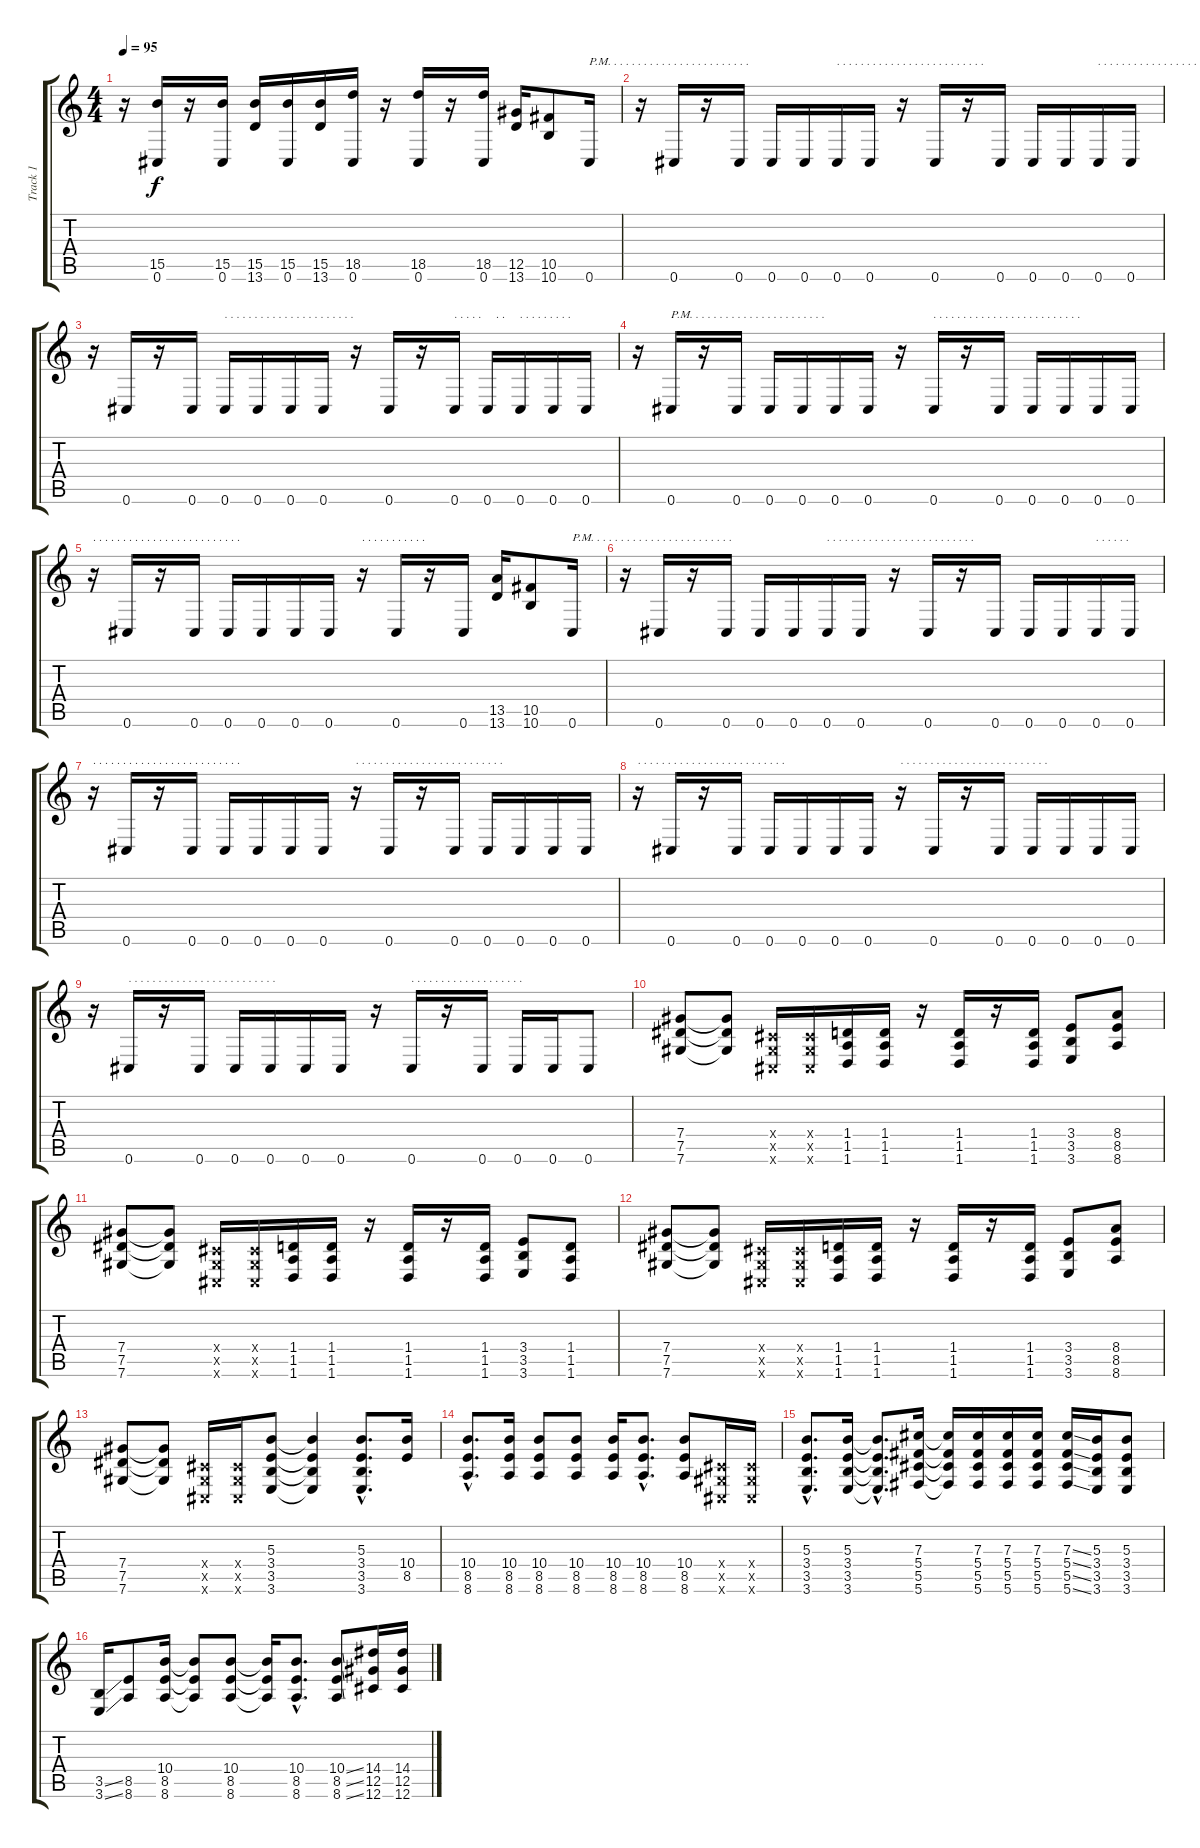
\track ("Track 1" "Track 1") {instrument distortionguitar}
\staff {score tabs}
\tuning (Eb4 Bb3 Gb3 Db3 Ab2 Db2) {hide}
\ts (4 4)
\tempo 95
\clef g2
\ks c
r.16{dy f} (15.5 0.6).16 r.16 (15.5 0.6).16 (15.5 13.6).16 (15.5 0.6).16 (15.5 13.6).16 (18.5 0.6).16 r.16 (18.5 0.6).16 r.16 (18.5 0.6).16 (12.5 13.6).16 (10.5 10.6).8 0.6.16{txt "P.M. . . . . . . . . . . . . . . . . . . . . . . ." volume 9 instrument overdrivenguitar} |
r.16 0.6.16 r.16 0.6.16 0.6.16 0.6.16 0.6.16{txt ". . . . . . . . . . . . . . . . . . . . . . . . . "} 0.6.16 r.16 0.6.16 r.16 0.6.16 0.6.16 0.6.16 0.6.16{txt ". . . . . . . . . . . . . . . . . . . . . . . . . "} 0.6.16 |
r.16 0.6.16 r.16 0.6.16 0.6.16{txt ". . . . . . . . . . . . . . . . . . . . . ."} 0.6.16 0.6.16 0.6.16 r.16 0.6.16 r.16 0.6.16{txt ". . . . ."} 0.6.16{txt "   . ."} 0.6.16{txt ". . . . . . . . ."} 0.6.16 0.6.16 |
r.16 0.6.16{txt "P.M. . . . . . . . . . . . . . . . . . . . . . ."} r.16 0.6.16 0.6.16 0.6.16 0.6.16 0.6.16 r.16 0.6.16{txt ". . . . . . . . . . . . . . . . . . . . . . . . . "} r.16 0.6.16 0.6.16 0.6.16 0.6.16 0.6.16 |
r.16{txt ". . . . . . . . . . . . . . . . . . . . . . . . . "} 0.6.16 r.16 0.6.16 0.6.16 0.6.16 0.6.16 0.6.16 r.16{txt ". . . . . . . . . . ."} 0.6.16 r.16 0.6.16 (13.5 13.6).16{instrument distortionguitar} (10.5 10.6).8 0.6.16{txt "P.M. . . . . . . . . . . . . . . . . . . . . . . ." volume 10 instrument overdrivenguitar} |
r.16 0.6.16 r.16 0.6.16 0.6.16 0.6.16 0.6.16{txt ". . . . . . . . . . . . . . . . . . . . . . . . . "} 0.6.16 r.16 0.6.16 r.16 0.6.16 0.6.16 0.6.16 0.6.16{txt ". . . . . ."} 0.6.16 |
r.16{txt ". . . . . . . . . . . . . . . . . . . . . . . . . "} 0.6.16 r.16 0.6.16 0.6.16 0.6.16 0.6.16 0.6.16 r.16{txt ". . . . . . . . . . . . . . . . . . . . . . . . . "} 0.6.16 r.16 0.6.16 0.6.16 0.6.16 0.6.16 0.6.16 |
r.16{txt ". . . . . . . . . . . . . . . . . . . . . . . . . "} 0.6.16 r.16 0.6.16 0.6.16 0.6.16 0.6.16 0.6.16 r.16{txt ". . . . . . . . . . . . . . . . . . . . . . . . . "} 0.6.16 r.16 0.6.16 0.6.16 0.6.16 0.6.16 0.6.16 |
r.16 0.6.16{txt ". . . . . . . . . . . . . . . . . . . . . . . . . "} r.16 0.6.16 0.6.16 0.6.16 0.6.16 0.6.16 r.16 0.6.16{txt ". . . . . . . . . . . . . . . . . . ."} r.16 0.6.16 0.6.16 0.6.16 0.6.8 |
(7.4 7.5 7.6).8{instrument distortionguitar} (7.4{t} 7.5{t} 7.6{t}).8 (0.4{x} 0.5{x} 0.6{x}).16 (0.4{x} 0.5{x} 0.6{x}).16 (1.4 1.5 1.6).16 (1.4 1.5 1.6).16 r.16 (1.4 1.5 1.6).16 r.16 (1.4 1.5 1.6).16 (3.4 3.5 3.6).8 (8.4 8.5 8.6).8 |
(7.4 7.5 7.6).8 (7.4{t} 7.5{t} 7.6{t}).8 (0.4{x} 0.5{x} 0.6{x}).16 (0.4{x} 0.5{x} 0.6{x}).16 (1.4 1.5 1.6).16 (1.4 1.5 1.6).16 r.16 (1.4 1.5 1.6).16 r.16 (1.4 1.5 1.6).16 (3.4 3.5 3.6).8 (1.4 1.5 1.6).8 |
(7.4 7.5 7.6).8 (7.4{t} 7.5{t} 7.6{t}).8 (0.4{x} 0.5{x} 0.6{x}).16 (0.4{x} 0.5{x} 0.6{x}).16 (1.4 1.5 1.6).16 (1.4 1.5 1.6).16 r.16 (1.4 1.5 1.6).16 r.16 (1.4 1.5 1.6).16 (3.4 3.5 3.6).8 (8.4 8.5 8.6).8 |
(7.4 7.5 7.6).8 (7.4{t} 7.5{t} 7.6{t}).8 (0.4{x} 0.5{x} 0.6{x}).16 (0.4{x} 0.5{x} 0.6{x}).16 (5.3 3.4 3.5 3.6).8 (5.3{t} 3.4{t} 3.5{t} 3.6{t}).4 (5.3{hac} 3.4{hac} 3.5{hac} 3.6{hac}).8{d} (10.4 8.5).16 |
(10.4{hac} 8.5{hac} 8.6{hac}).8{d} (10.4 8.5 8.6).16 (10.4 8.5 8.6).8 (10.4 8.5 8.6).8 (10.4 8.5 8.6).16 (10.4{hac} 8.5{hac} 8.6{hac}).8{d} (10.4 8.5 8.6).8 (0.4{x} 0.5{x} 0.6{x}).16 (0.4{x} 0.5{x} 0.6{x}).16 |
(5.3{hac} 3.4{hac} 3.5{hac} 3.6{hac}).8{d} (5.3 3.4 3.5 3.6).16 (5.3{hac t} 3.4{hac t} 3.5{hac t} 3.6{hac t}).8{d} (7.3 5.4 5.5 5.6).16 (7.3{t} 5.4{t} 5.5{t} 5.6{t}).16 (7.3 5.4 5.5 5.6).16 (7.3 5.4 5.5 5.6).16 (7.3 5.4 5.5 5.6).16 (7.3{ss} 5.4{ss} 5.5{ss} 5.6{ss}).16 (5.3 3.4 3.5 3.6).16 (5.3 3.4 3.5 3.6).8 |
(3.5{ss} 3.6{ss}).16 (8.5 8.6).8 (10.4 8.5 8.6).16 (10.4{t} 8.5{t} 8.6{t}).8 (10.4 8.5 8.6).8 (10.4{t} 8.5{t} 8.6{t}).16 (10.4{hac} 8.5{hac} 8.6{hac}).8{d} (10.4{ss} 8.5{ss} 8.6{ss}).8 (14.4 12.5 12.6).16 (14.4 12.5 12.6).16
